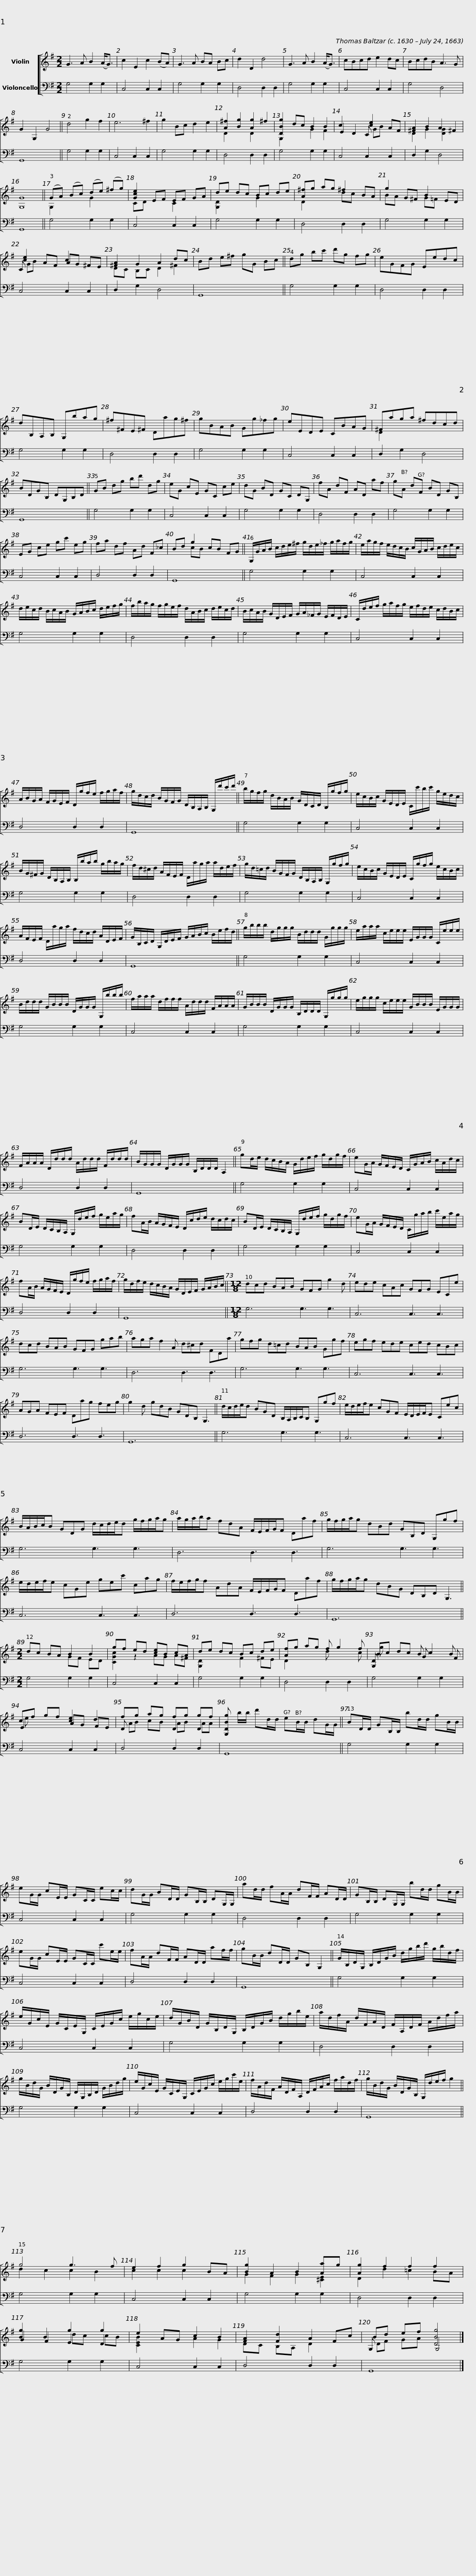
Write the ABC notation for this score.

X:1
%%score [ ( 1 2 3 ) 4 ]
L:1/8
M:2/2
I:linebreak $
K:G
V:1 treble
V:2 treble
V:3 treble
V:4 bass
V:1
 G3 A B2 (A<G) | c2 E2 c2 (BA) | G3 A BA Bc | d2 D2 d4 | G3 A B2 (A<G) | %5
 cBcd e2 dc | BcdB A3 G |$ G2 G,2 G4 || d4 g2 f2 | e6 ^f2 | %10
 g2 Bc d2 e2 | [A^f]2 [Bg]2 [Ag]2 ^f2 | [DBg]2 dc B2 B2 | c2 D2 [ce]2 AF | [^FA]2 B2 A2 ^F2 |$ %15
 [G,G]8 || (GA) (Bc) (de) (^fg) | [Gce]2 EF EF GA | de dc Bc de | [A^f]g ag ^f2 BA | %20
 g2 G^F B2 ED |$ [ce]2 AF c2 ^FE | [^FA]2 G2 A2 dc | Bd e^f gG Bc || dg bc' d'g fg | %25
 eGFG Eedc | dB,A,B, G,bag |$ ^f^FE^F Dag^f | gBAB Gg_fg | eEDE CBAG | %30
 ^Faga ^fdcd | BDGB, DG,B,D ||$ GB dg bd' dg | eG cE GC ce | dG BD GC DG, | %35
 fA dF AD af | gA dF BD GB, | EG ce gc' eg |$ fa df Ad F_c | Bd g2 cB FG || %40
 G,/G/A/B/ c/d/e/^f/ g/d/e/_f/ g/a/f/g/ | e/a/g/f/ e/d/c/B/ c/G/A/B/ c/d/e/c/ |$ d/e/c/d/ B/c/A/B/ G/A/B/c/ d/e/f/g/ | f/b/a/g/ f/g/e/f/ d/A/B/c/ d/e/c/d/ | B/c/A/B/ G/D/E/F/ G/A/_F/G/ E/F/D/E/ | %45
 C/d/e/f/ g/a/f/g/ e/f/d/e/ c/d/B/c/ |$ A/B/G/A/ F/G/E/F/ D/g/f/e/ f/g/a/f/ | g/d/c/d/ B/G/F/G/ D/B,/A,/B,/ G,/d'/c'/d'/ || b/g/f/g/ d/B/A/B/ G/D/C/D/ B,/g/f/g/ |$ e/c/B/c/ G/E/D/E/ C/c'/b/c'/ g/e/d/c/ | %50
 B/G/^F/G/ D/B,/A,/B,/ B,/b/a/b/ g/b/a/g/ | f/d/^c/d/ A/F/E/F/ D/a/g/a/ a/d/e/f/ |$ g/d/=c/d/ B/G/F/G/ D/B,/A,/B,/ G,/g/f/g/ | e/c/B/c/ G/E/D/E/ C/g/f/g/ e/c/B/c/ | A/F/E/F/ D/a/g/a/ f/d/c/d/ A/D/E/F/ |$ %55
 G/B,/C/D/ G,/D/E/F/ G/A/B/c/ B/e/f/d/ || g/b/b/b/ d/g/g/g/ B/d/d/d/ G/g/g/g/ | e/a/a/a/ c/e/e/e/ E/G/G/G/ C/e/e/e/ |$ B/d/d/d/ G/B/B/B/ D/G/G/G/ G,/b/b/b/ | f/a/a/a/ d/f/f/f/ A/d/d/d/ F/A/A/A/ | %60
 G/B/B/B/ D/G/G/G/ B,/D/D/D/ G,/g/g/g/ |$ e/g/g/g/ c/e/e/e/ G/B/B/B/ E/G/G/G/ | F/A/A/A/ D/d/d/d/ A/d/d/d/ F/d/d/d/ | B/G/G/G/ D/G/G/G/ B,/D/D/D/ A,2 || gd/e/ d/c/B/A/ G/d/e/f/ g/d/g/f/ |$ %65
 eG/A/ G/F/E/D/ C/G/A/B/ c/A/d/c/ | BD/E/ D/C/B,/A,/ G,/d/e/f/ g/e/a/g/ | fA/B/ A/G/F/E/ D/c/d/e/ d/c/d/c/ | BD/E/ D/C/B,/A,/ G,/d/e/f/ g/d/g/f/ |$ eG/A/ G/F/E/D/ C/g/a/b/ c'/e/a/g/ | %70
 fA/B/ A/G/F/E/ D/g/f/e/ f/g/a/f/ | g/d/f/e/ d/c/B/A/ G/D/E/F/ G/A/B/c/ ||[M:12/8] dcd BAB GFG g2 d |$ ede cAc GFG ECe | dcd BAB GFG gab | %75
 aga f2 A d^cd FDa | gfg d=cd BAB Ggf |$ egf ede ced cBc | AGA FEF Dag feg | g2 d gdB GDB, G,3 ||$ %80
 d/c/d/e/d BGD B,/A,/B,/C/B, G,gf |$ e/d/e/f/e cGF E/D/E/F/E Cec | B/A/B/c/B GDG d/c/d/e/d g/f/g/a/g | a/g/a/b/a fdA F/E/F/G/F Daf |$ g/f/g/a/g dBd GB,D G,gf | %85
 e/d/e/f/e cGe gec' cag | f/e/f/g/f AdA F/E/F/G/F Daf |$ g/f/g/a/g dBG DB,D G,3 ||[M:2/2] dc BA B2 B2 | gf ed [ce]B cA | %90
 de dc Bc de | [Af]g ag f g2 f |$ Bc dc B c2 B | cf gf [ce]2 d2 | fg ag fg gf | %95
 [G,DBg] b/b/ d'd/d/ eB/B/ dG/G/ || BD/D/ GB,/B,/ bd/d/ gB/B/ |$ eG/G/ cE/E/ GC/C/ ec/c/ | dG/G/ BD/D/ GB,/B,/ DG,/G,/ | ad/d/ fA/A/ dF/F/ AD/D/ | %100
 GB,/B,/ DG,/G,/ bd/d/ gB/B/ |$ eG/G/ cE/E/ GC/C/ c'e/e/ | fA/A/ dF/F/ AD/D/ af/f/ | gB/B/ dD/D/ GB, G,2 || G/B,/D/G,/ B,/D/G/B/ d/g/b/d'/ g/b/d/f/ |$ %105
 e/G/c/E/ G/C/E/G,/ C/E/G/c/ e/g/c/e/ | d/G/B/D/ G/B,/D/G,/ B,/D/G/B/ d/g/b/e/ | a/d/f/A/ d/F/A/D/ F/A,/D/F/ A/d/f/a/ |$ g/B/d/G/ B/D/G/B,/ D/G,/B,/D/ G/B/d/g/ | e/G/c/E/ G/C/E/G,/ C/E/G/c/ e/g/c'/e/ | %110
 f/A/d/F/ A/D/F/A,/ D/F/A/c/ f/a/d/f/ | g/B/d/G/ B/D/G/B,/ G,/d/e/f/ g2 ||$ g4 g3 f | e2 f2 g2 BA | [Bg]2 A2 B2 [Aa]g | %115
 [Ag]2 f2 f2 f2 |$ [Bg]2 B2 g2 g2 | e2 AG c2 B2 | [FA]2 [Fd]2 A2 Fc | Bd ef [DBg]4 |] %120
V:2
 x8 | x8 | x8 | x8 | x8 | %5
 x8 | x8 |$ x8 || x8 | x8 | %10
 x8 | D2 x2 D2 x2 | G,2 x2 G2 F2 | E2 x2 C x3 | D2 G2 [DG]2 x2 |$ %15
 x8 || G,2 x2 G2 x2 | CD x2 C2 x2 | [G,D]2 x2 G2 x2 | D2 x2 dc x2 | %20
 BA x2 G=F x2 |$ C x3 AG x2 | DC B,C D2 ^F2 | x8 || x8 | %25
 x8 | x8 |$ x8 | x8 | x8 | %30
 D2 x6 | x8 ||$ x8 | x8 | x8 | %35
 x8 | x8 | x8 |$ x8 | x2 cB x4 || %40
 x8 | x8 |$ x8 | x8 | x8 | %45
 x8 |$ x8 | x8 || x8 |$ x8 | %50
 x8 | x8 |$ x8 | x8 | x8 |$ %55
 x8 || x8 | x8 |$ x8 | x8 | %60
 x8 |$ x8 | x8 | x8 || x8 |$ %65
 x8 | x8 | x8 | x8 |$ x8 | %70
 x8 | x8 ||[M:12/8] x12 |$ x12 | x12 | %75
 x12 | x12 |$ x12 | x12 | x12 ||$ %80
 x12 |$ x12 | x12 | x12 |$ x12 | %85
 x12 | x12 |$ x12 ||[M:2/2] x4 GF ED | [CGc]2 z2 AG A^F | %90
 [G,D]2 x2 F2 ^FE | D2 x2 d x2 c |$ [G,D] x3 G x2 F | E2 x2 AG FE | D x3 D2 D2 | %95
 x8 || x8 |$ x8 | x8 | x8 | %100
 x8 |$ x8 | x8 | x8 || x8 |$ %105
 x8 | x8 | x8 |$ x8 | x8 | %110
 x8 | x8 ||$ d2 c2 c2 B2 | c2 c2 c2 x2 | G2 F2 G2 [^CE]2 | %115
 D2 d2 =c2 BA |$ G2 F2 E2 D2 | [CEB]2 x2 A2 G2 | DC B,A, D2 x2 | G, x3 G,4 |] %120
V:3
 x8 | x8 | x8 | x8 | x8 | %5
 x8 | x8 |$ x8 || x8 | x8 | %10
 x8 | x8 | x8 | x4 GB x2 | x8 |$ %15
 x8 || x8 | x8 | x8 | x8 | %20
 x8 |$ GB x6 | x8 | x8 || x8 | %25
 x8 | x8 |$ x8 | x8 | x8 | %30
 x8 | x8 ||$ x8 | x8 | x8 | %35
 x8 | x8 | x8 |$ x8 | x8 || %40
 x8 | x8 |$ x8 | x8 | x8 | %45
 x8 |$ x8 | x8 || x8 |$ x8 | %50
 x8 | x8 |$ x8 | x8 | x8 |$ %55
 x8 || x8 | x8 |$ x8 | x8 | %60
 x8 |$ x8 | x8 | x8 || x8 |$ %65
 x8 | x8 | x8 | x8 |$ x8 | %70
 x8 | x8 ||[M:12/8] x12 |$ x12 | x12 | %75
 x12 | x12 |$ x12 | x12 | x12 ||$ %80
 x12 |$ x12 | x12 | x12 |$ x12 | %85
 x12 | x12 |$ x12 ||[M:2/2] x8 | x8 | %90
 x8 | x8 |$ g x7 | e x7 | AB cB AB AA | %95
 x8 || x8 |$ x8 | x8 | x8 | %100
 x8 |$ x8 | x8 | x8 || x8 |$ %105
 x8 | x8 | x8 |$ x8 | x8 | %110
 x8 | x8 ||$ x8 | x8 | x8 | %115
 x8 |$ x4 dc cB | x8 | x8 | DF GA x4 |] %120
V:4
 G,4 G,2 G,2 | C,4 C,2 C,2 | G,4 G,2 G,2 | D,4 D,2 D,2 | G,4 G,2 G,2 | %5
 C,4 C,2 C,2 | G,4 D,4 |$ G,,8 || G,4 G,2 G,2 | C,4 C,2 C,2 | %10
 G,4 G,2 G,2 | D,4 D,2 D,2 | G,4 G,2 G,2 | C,4 C,2 C,2 | D,2 G,2 D,4 |$ %15
 G,,8 || G,4 G,2 G,2 | C,4 C,2 C,2 | G,4 G,2 G,2 | D,4 D,2 D,2 | %20
 G,4 G,2 G,2 |$ C,4 C,2 C,2 | D,2 G,2 D,4 | G,,8 || G,4 G,2 G,2 | %25
 D,4 D,2 D,2 | G,4 G,2 G,2 |$ D,4 D,2 D,2 | G,4 G,2 G,2 | C,4 C,2 C,2 | %30
 D,2 G,2 D,4 | G,,8 ||$ G,4 G,2 G,2 | C,4 C,2 C,2 | G,4 G,2 G,2 | %35
 D,4 D,2 D,2 | G,4 G,2 G,2 | C,4 C,2 C,2 |$ D,4 D,2 D,2 | G,,8 || %40
 G,4 G,2 G,2 | C,4 C,2 C,2 |$ G,4 G,2 G,2 | D,4 D,2 D,2 | G,4 G,2 G,2 | %45
 C,4 C,2 C,2 |$ D,4 D,2 D,2 | G,,8 || G,4 G,2 G,2 |$ C,4 C,2 C,2 | %50
 G,4 G,2 G,2 | D,4 D,2 D,2 |$ G,4 G,2 G,2 | C,4 C,2 C,2 | D,4 D,2 D,2 |$ %55
 G,,8 || G,4 G,2 G,2 | C,4 C,2 C,2 |$ G,4 G,2 G,2 | C,4 C,2 C,2 | %60
 G,4 G,2 G,2 |$ C,4 C,2 C,2 | D,4 D,2 D,2 | G,,8 || G,4 G,2 G,2 |$ %65
 C,4 C,2 C,2 | G,4 G,2 G,2 | D,4 D,2 D,2 | G,4 G,2 G,2 |$ C,4 C,2 C,2 | %70
 D,4 D,2 D,2 | G,,8 ||[M:12/8] G,6 G,3 G,3 |$ C,6 C,3 C,3 | G,6 G,3 G,3 | %75
 D,6 D,3 D,3 | G,6 G,3 G,3 |$ C,6 C,3 C,3 | D,6 D,3 D,3 | G,,12 ||$ %80
 G,6 G,3 G,3 |$ C,6 C,3 C,3 | G,6 G,3 G,3 | D,6 D,3 D,3 |$ G,6 G,3 G,3 | %85
 C,6 C,3 C,3 | D,6 D,3 D,3 |$ G,,12 ||[M:2/2] G,4 G,2 G,2 | C,4 C,2 C,2 | %90
 G,4 G,2 G,2 | D,4 D,2 D,2 |$ G,4 G,2 G,2 | C,4 C,2 C,2 | D,4 D,2 D,2 | %95
 G,,8 || G,4 G,2 G,2 |$ C,4 C,2 C,2 | G,4 G,2 G,2 | D,4 D,2 D,2 | %100
 G,4 G,2 G,2 |$ C,4 C,2 C,2 | D,4 D,2 D,2 | G,,8 || G,4 G,2 G,2 |$ %105
 C,4 C,2 C,2 | G,4 G,2 G,2 | D,4 D,2 D,2 |$ G,4 G,2 G,2 | C,4 C,2 C,2 | %110
 D,4 D,2 D,2 | G,,8 ||$ G,4 G,2 G,2 | C,4 C,2 C,2 | G,4 G,2 G,2 | %115
 D,4 D,2 D,2 |$ G,4 G,2 G,2 | C,4 C,2 C,2 | D,4 D,2 D,2 | G,,8 |] %120
